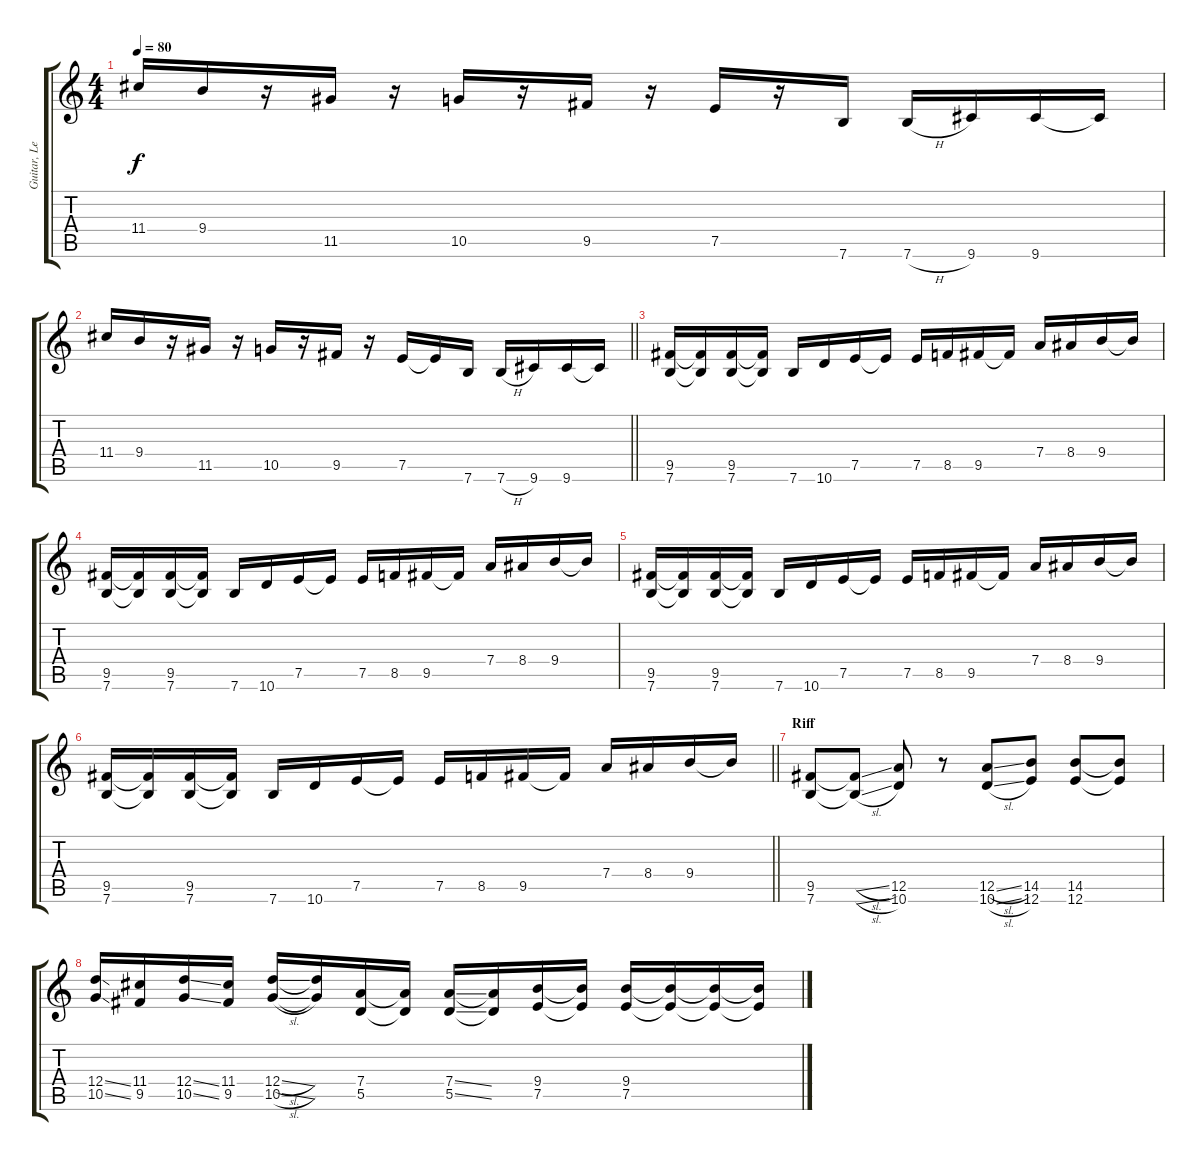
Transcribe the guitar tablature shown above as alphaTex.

\track ("Guitar, Lead" "Guitar, Le") {instrument distortionguitar}
\staff {score tabs}
\tuning (E4 B3 G3 D3 A2 E2) {hide}
\ts (4 4)
\tempo 80
\clef g2
\ks c
11.4.16{dy f} 9.4.16 r.16 11.5.16 r.16 10.5.16 r.16 9.5.16 r.16 7.5.16 r.16 7.6.16 7.6{h}.16 9.6.16 9.6.16 9.6{t}.16 |
\barLineRight lightlight
11.4.16 9.4.16 r.16 11.5.16 r.16 10.5.16 r.16 9.5.16 r.16 7.5.16 7.5{t}.16 7.6.16 7.6{h}.16 9.6.16 9.6.16 9.6{t}.16 |
(9.5 7.6).16 (9.5{t} 7.6{t}).16 (9.5 7.6).16 (9.5{t} 7.6{t}).16 7.6.16 10.6.16 7.5.16 7.5{t}.16 7.5.16 8.5.16 9.5.16 9.5{t}.16 7.4.16 8.4.16 9.4.16 9.4{t}.16 |
(9.5 7.6).16 (9.5{t} 7.6{t}).16 (9.5 7.6).16 (9.5{t} 7.6{t}).16 7.6.16 10.6.16 7.5.16 7.5{t}.16 7.5.16 8.5.16 9.5.16 9.5{t}.16 7.4.16 8.4.16 9.4.16 9.4{t}.16 |
(9.5 7.6).16 (9.5{t} 7.6{t}).16 (9.5 7.6).16 (9.5{t} 7.6{t}).16 7.6.16 10.6.16 7.5.16 7.5{t}.16 7.5.16 8.5.16 9.5.16 9.5{t}.16 7.4.16 8.4.16 9.4.16 9.4{t}.16 |
\barLineRight lightlight
(9.5 7.6).16 (9.5{t} 7.6{t}).16 (9.5 7.6).16 (9.5{t} 7.6{t}).16 7.6.16 10.6.16 7.5.16 7.5{t}.16 7.5.16 8.5.16 9.5.16 9.5{t}.16 7.4.16 8.4.16 9.4.16 9.4{t}.16 |
\section ("" "Riff")
(9.5 7.6).8 (9.5{sl t} 7.6{sl t}).8 (12.5 10.6).8 r.8 (12.5{sl} 10.6{sl}).8 (14.5 12.6).8 (14.5 12.6).8 (14.5{t} 12.6{t}).8 |
(12.4{ss} 10.5{ss}).16 (11.4 9.5).16 (12.4{ss} 10.5{ss}).16 (11.4 9.5).16 (12.4{sl} 10.5{sl}).16 (12.4{t} 10.5{t}).16 (7.4 5.5).16 (7.4{t} 5.5{t}).16 (7.4{ss} 5.5{ss}).16 (7.4{t} 5.5{t}).16 (9.4 7.5).16 (9.4{t} 7.5{t}).16 (9.4 7.5).16 (9.4{t} 7.5{t}).16 (9.4{t} 7.5{t}).16 (9.4{t} 7.5{t}).16
